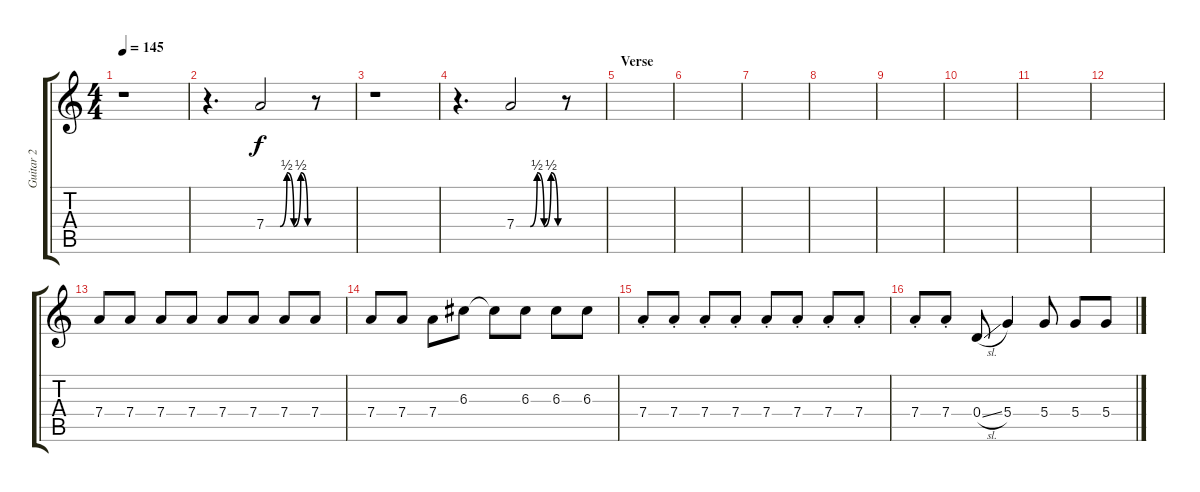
\track ("Guitar 2" "Guitar 2") {instrument electricguitarjazz}
\staff {score tabs}
\tuning (E4 B3 G3 D3 A2 E2) {hide}
\ts (4 4)
\tempo 145
\clef g2
\ks c
r.1{dy f} |
r.4{d} 7.4{be (custom 0 0 10 0 20 0 30 2 40 0 50 2 60 0)}.2 r.8 |
r.1 |
r.4{d} 7.4{be (custom 0 0 10 0 20 0 30 2 40 0 50 2 60 0)}.2 r.8 |
\section ("" "Verse")
|
|
|
|
|
|
|
|
7.4.8{instrument electricguitarjazz} 7.4.8 7.4.8 7.4.8 7.4.8 7.4.8 7.4.8 7.4.8 |
7.4.8 7.4.8 7.4.8 6.3.8 6.3{t}.8 6.3.8 6.3.8 6.3.8 |
7.4{st}.8 7.4{st}.8 7.4{st}.8 7.4{st}.8 7.4{st}.8 7.4{st}.8 7.4{st}.8 7.4{st}.8 |
7.4{st}.8 7.4{st}.8 0.4{sl}.8 5.4.4 5.4.8 5.4.8 5.4.8
